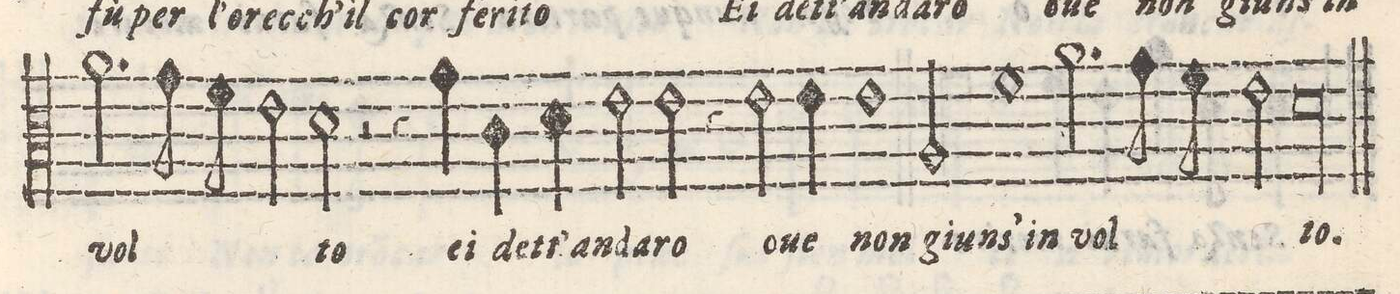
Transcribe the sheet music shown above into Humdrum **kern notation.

**kern	**text
*I"TENORE	*
*clefC3	*
*k[]	*
*met(C)	*
*M2/1	*
2.a\	vol-
=24-	=24-
8g\	.
8f\	.
2e\	.
2d\	-to
2r	.
=25-	=25-
4r	.
4g\	ei
4c\	det-
4d\	-t`an-
2e\	-da-
2e\	-ro
=26-	=26-
4r	.
2e\	o-
4e\	-ue
1e	non
=27-	=27-
2A/	.
1f	.
2.a\	.
=28-	=28-
8g\	.
8f\	.
2e\	.
0.d	.
=29-	=29-
=-	=-
*-	*-
